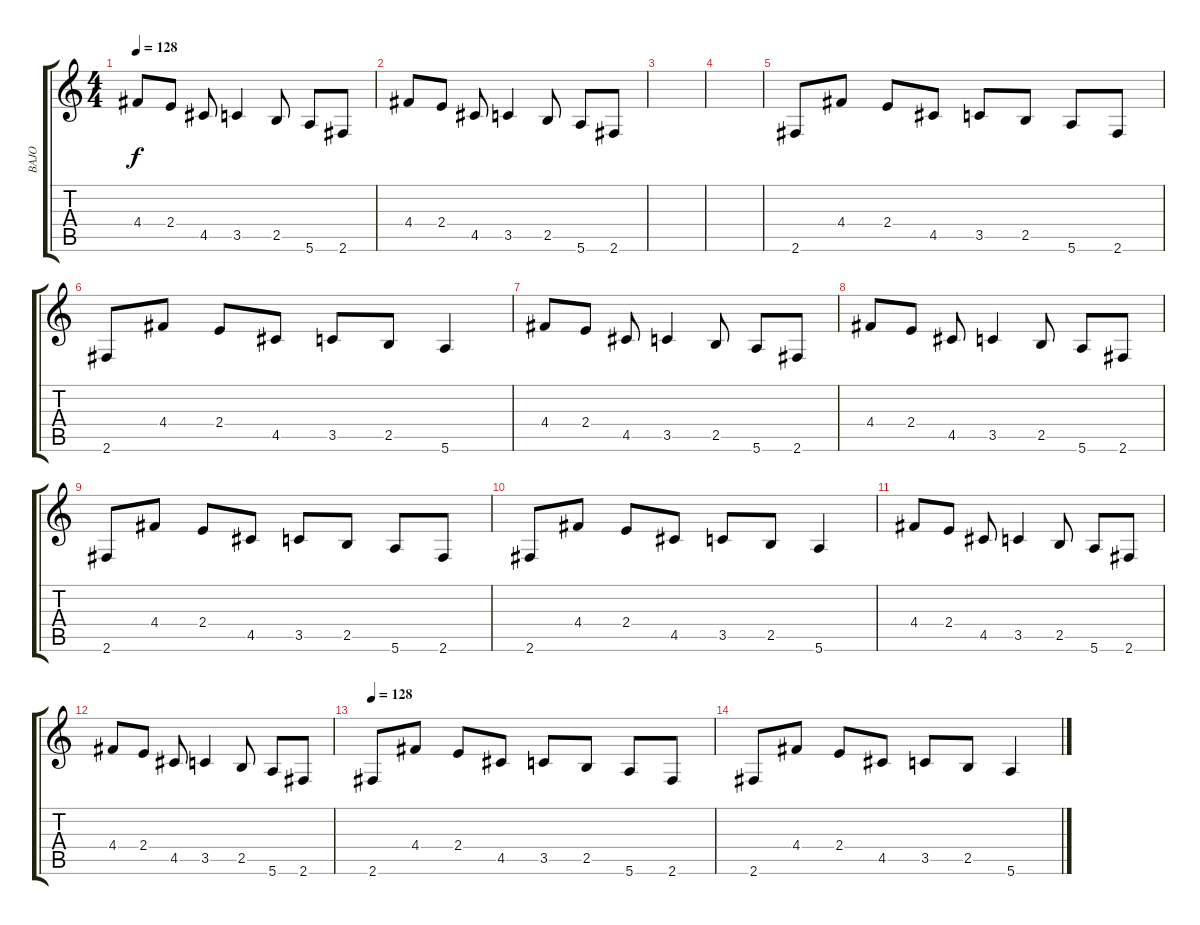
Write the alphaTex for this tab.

\track (" BAJO" " BAJO") {instrument fretlessbass}
\staff {score tabs}
\tuning (E4 B3 G3 D3 A2 E2) {hide}
\ts (4 4)
\tempo 128
\clef g2
\ks c
4.4.8{dy f} 2.4.8 4.5.8 3.5.4 2.5.8 5.6.8 2.6.8 |
4.4.8 2.4.8 4.5.8 3.5.4 2.5.8 5.6.8 2.6.8 |
|
|
2.6.8 4.4.8 2.4.8 4.5.8 3.5.8 2.5.8 5.6.8 2.6.8 |
2.6.8 4.4.8 2.4.8 4.5.8 3.5.8 2.5.8 5.6.4 |
4.4.8 2.4.8 4.5.8 3.5.4 2.5.8 5.6.8 2.6.8 |
4.4.8 2.4.8 4.5.8 3.5.4 2.5.8 5.6.8 2.6.8 |
2.6.8 4.4.8 2.4.8 4.5.8 3.5.8 2.5.8 5.6.8 2.6.8 |
2.6.8 4.4.8 2.4.8 4.5.8 3.5.8 2.5.8 5.6.4 |
4.4.8 2.4.8 4.5.8 3.5.4 2.5.8 5.6.8 2.6.8 |
4.4.8 2.4.8 4.5.8 3.5.4 2.5.8 5.6.8 2.6.8 |
\tempo 128
2.6.8 4.4.8 2.4.8 4.5.8 3.5.8 2.5.8 5.6.8 2.6.8 |
2.6.8 4.4.8 2.4.8 4.5.8 3.5.8 2.5.8 5.6.4
